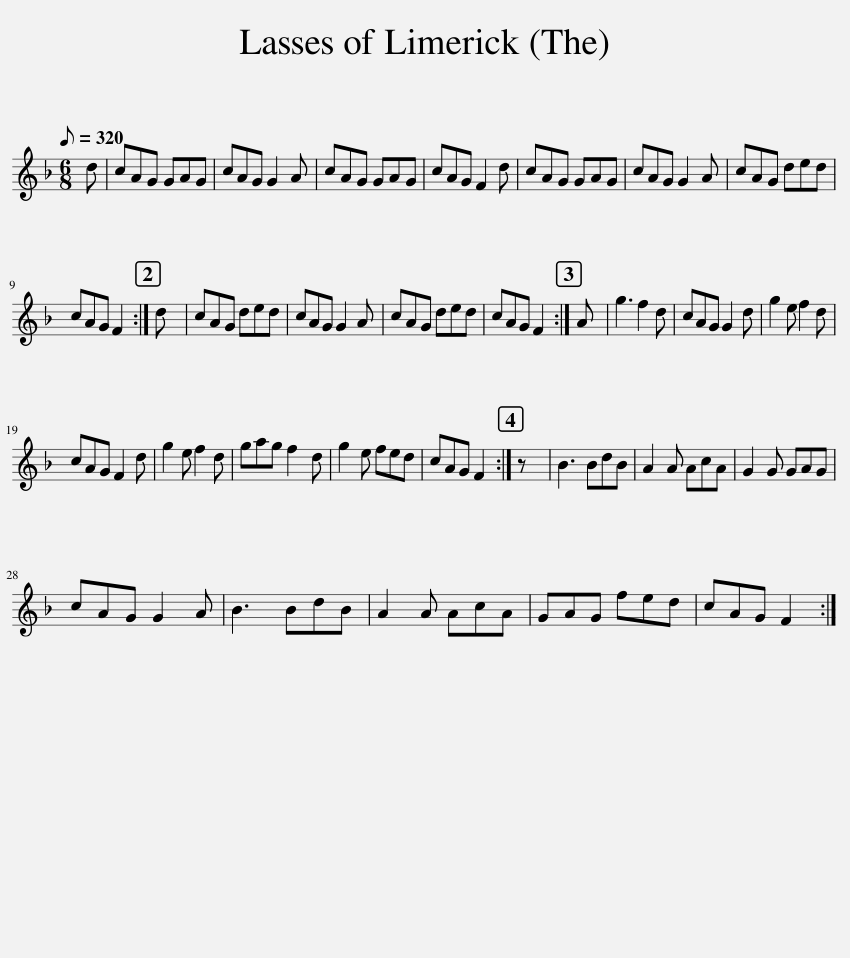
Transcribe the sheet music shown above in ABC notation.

X:1
L:1/8
Q:1/8=320
M:6/8
I:linebreak $
K:F
V:1 treble
V:1
 d | cAG GAG | cAG G2 A | cAG GAG | cAG F2 d | %5
 cAG GAG | cAG G2 A | cAG ded |$ cAG F2 :| d | %10
 cAG ded | cAG G2 A | cAG ded | cAG F2 :| A | %15
 g3 f2 d | cAG G2 d | g2 e f2 d |$ cAG F2 d | g2 e f2 d | %20
 gag f2 d | g2 e fed | cAG F2 :| z | B3 BdB | %25
 A2 A AcA | G2 G GAG |$ cAG G2 A | B3 BdB | A2 A AcA | %30
 GAG fed | cAG F2 :| %32
